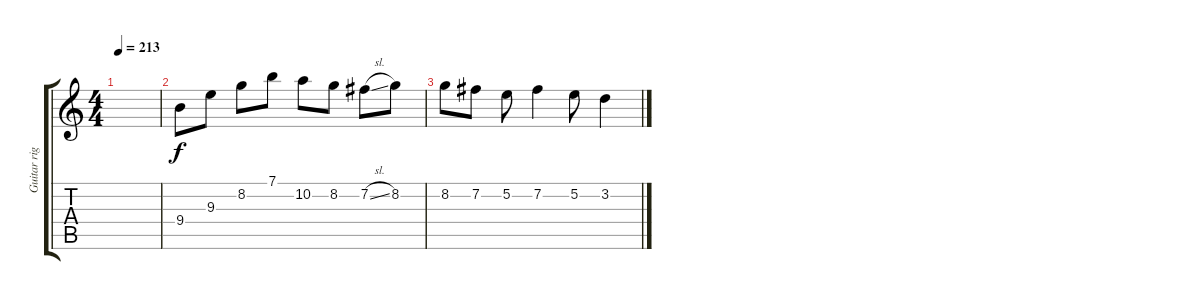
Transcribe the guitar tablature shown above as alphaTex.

\track ("Guitar right(chorus)" "Guitar rig") {instrument distortionguitar}
\staff {score tabs}
\tuning (E4 B3 G3 D3 A2 E2) {hide}
\ts (4 4)
\tempo 213
\clef g2
\ks c
|
9.4.8 9.3.8 8.2.8 7.1.8 10.2.8 8.2.8 7.2{sl}.8 8.2.8 |
8.2.8 7.2.8 5.2.8 7.2.4 5.2.8 3.2.4
